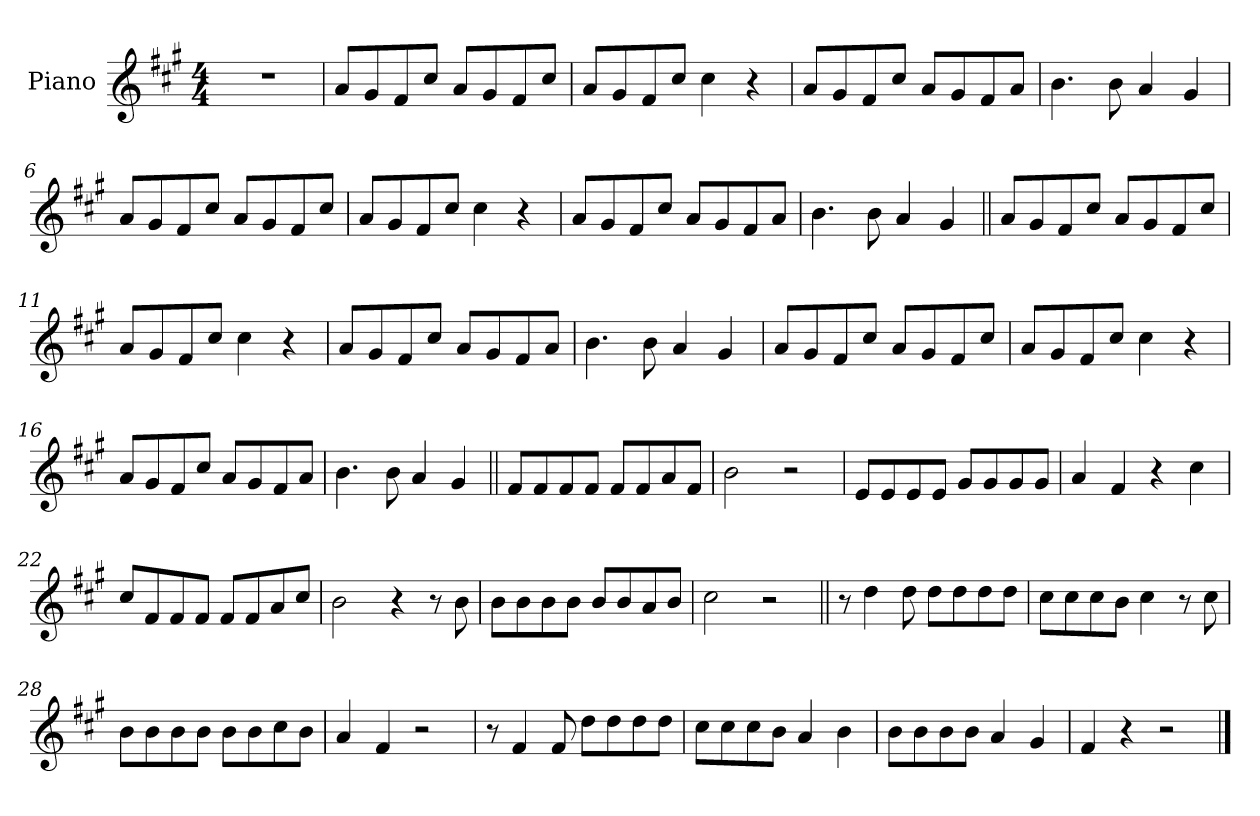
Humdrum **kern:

**kern
*part1
*staff1
*I"Piano
*I'Pno.
*clefG2
*k[f#c#g#]
*M4/4
*MM200
=1
1r
=2
8aL
8g#
8f#
8cc#J
8aL
8g#
8f#
8cc#J
=3
8aL
8g#
8f#
8cc#J
4cc#
4r
=4
8aL
8g#
8f#
8cc#J
8aL
8g#
8f#
8aJ
=5
4.b
8b
4a
4g#
=6
8aL
8g#
8f#
8cc#J
8aL
8g#
8f#
8cc#J
=7
8aL
8g#
8f#
8cc#J
4cc#
4r
=8
8aL
8g#
8f#
8cc#J
8aL
8g#
8f#
8aJ
=9
4.b
8b
4a
4g#
=10||
8aL
8g#
8f#
8cc#J
8aL
8g#
8f#
8cc#J
=11
8aL
8g#
8f#
8cc#J
4cc#
4r
=12
8aL
8g#
8f#
8cc#J
8aL
8g#
8f#
8aJ
=13
4.b
8b
4a
4g#
=14
8aL
8g#
8f#
8cc#J
8aL
8g#
8f#
8cc#J
=15
8aL
8g#
8f#
8cc#J
4cc#
4r
=16
8aL
8g#
8f#
8cc#J
8aL
8g#
8f#
8aJ
=17
4.b
8b
4a
4g#
=18||
8f#L
8f#
8f#
8f#J
8f#L
8f#
8a
8f#J
=19
2b
2r
=20
8eL
8e
8e
8eJ
8g#L
8g#
8g#
8g#J
=21
4a
4f#
4r
4cc#
=22
8cc#L
8f#
8f#
8f#J
8f#L
8f#
8a
8cc#J
=23
2b
4r
8r
8b
=24
8bL
8b
8b
8bJ
8bL
8b
8a
8bJ
=25
2cc#
2r
=26||
8r
4dd
8dd
8ddL
8dd
8dd
8ddJ
=27
8cc#L
8cc#
8cc#
8bJ
4cc#
8r
8cc#
=28
8bL
8b
8b
8bJ
8bL
8b
8cc#
8bJ
=29
4a
4f#
2r
=30
8r
4f#
8f#
8ddL
8dd
8dd
8ddJ
=31
8cc#L
8cc#
8cc#
8bJ
4a
4b
=32
8bL
8b
8b
8bJ
4a
4g#
=33
4f#
4r
2r
==
*-
